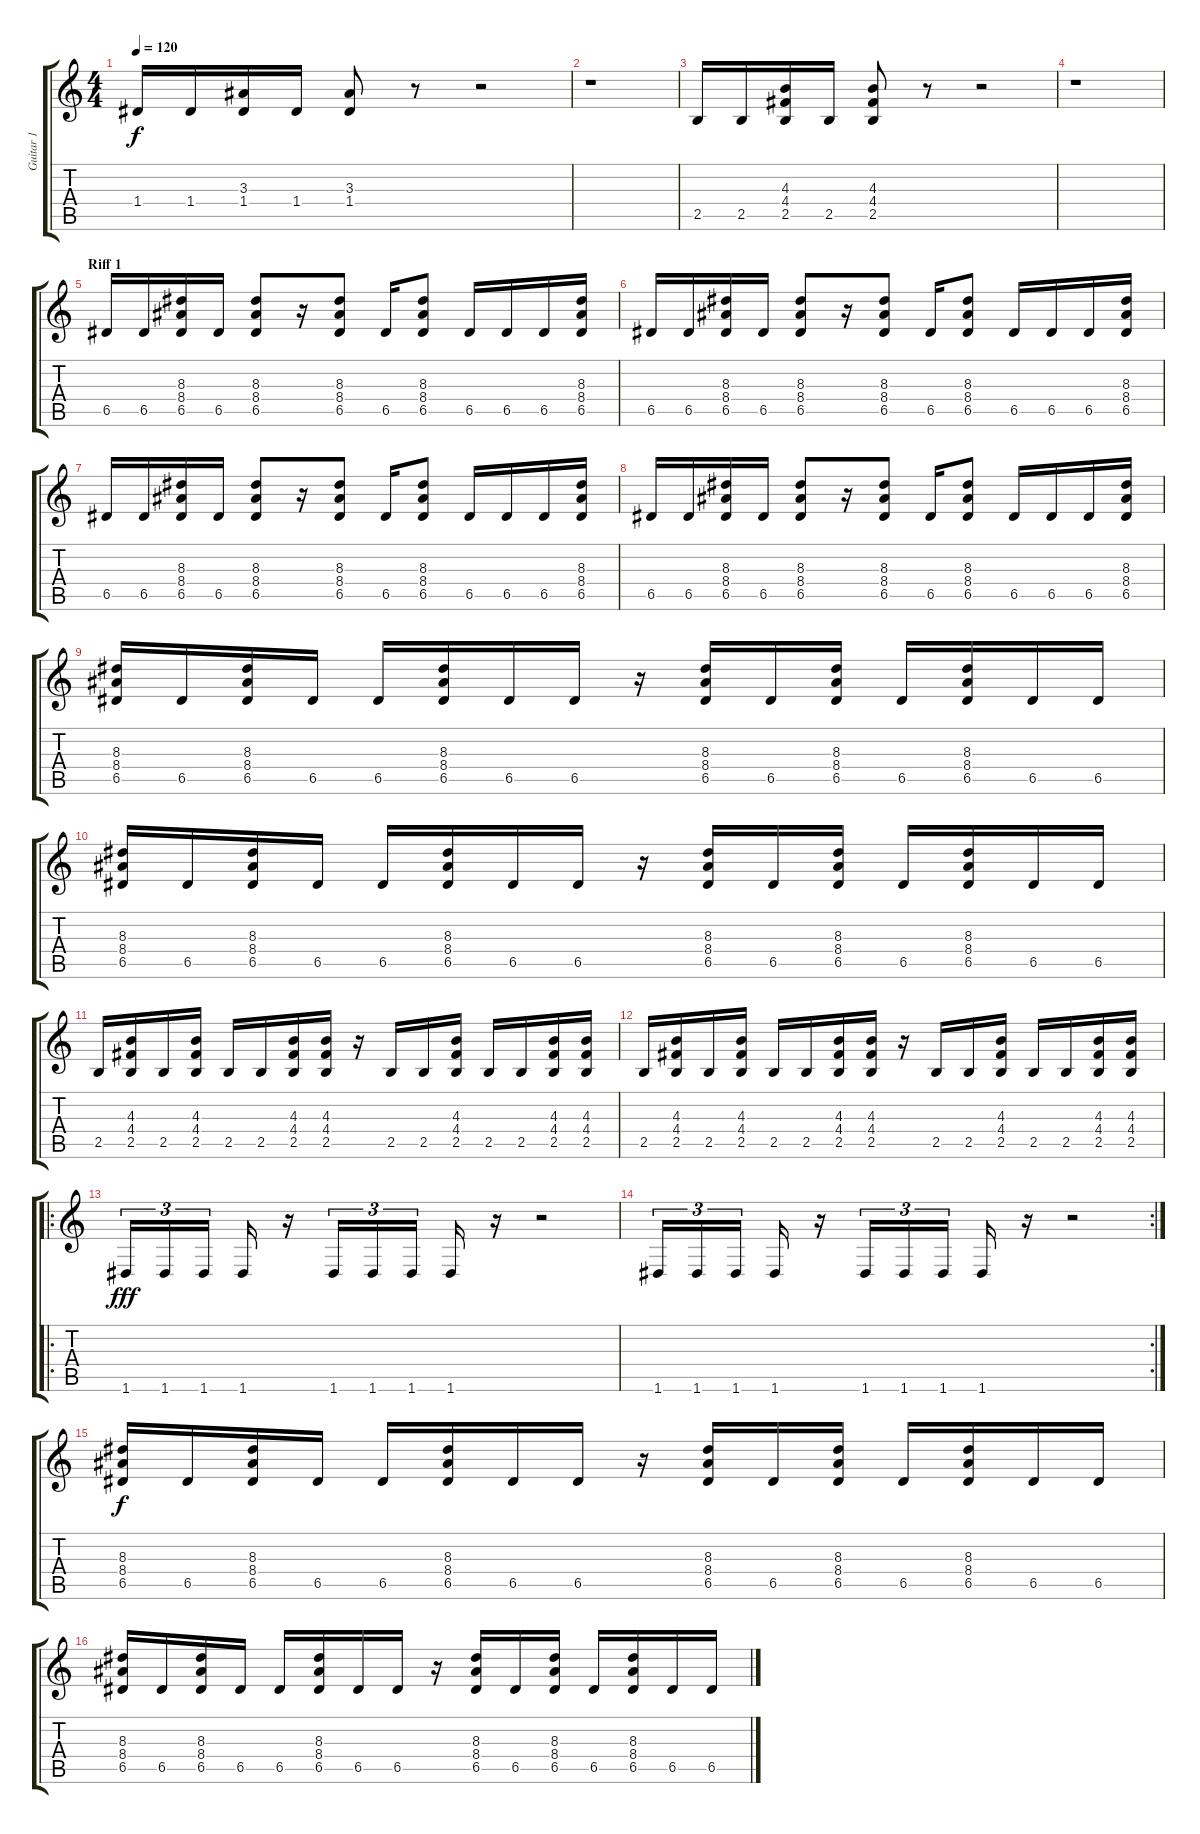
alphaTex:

\track ("Guitar 1" "Guitar 1") {instrument distortionguitar}
\staff {score tabs}
\tuning (E4 B3 G3 D3 A2 D2) {hide}
\ts (4 4)
\tempo 120
\clef g2
\ks c
1.4.16{dy f} 1.4.16 (3.3 1.4).16 1.4.16 (3.3 1.4).8 r.8 r.2 |
r.1 |
2.5.16 2.5.16 (4.3 4.4 2.5).16 2.5.16 (4.3 4.4 2.5).8 r.8 r.2 |
r.1 |
\section ("" "Riff 1")
6.5.16 6.5.16 (8.3 8.4 6.5).16 6.5.16 (8.3 8.4 6.5).8 r.16 (8.3 8.4 6.5).8 6.5.16 (8.3 8.4 6.5).8 6.5.16 6.5.16 6.5.16 (8.3 8.4 6.5).16 |
6.5.16 6.5.16 (8.3 8.4 6.5).16 6.5.16 (8.3 8.4 6.5).8 r.16 (8.3 8.4 6.5).8 6.5.16 (8.3 8.4 6.5).8 6.5.16 6.5.16 6.5.16 (8.3 8.4 6.5).16 |
6.5.16 6.5.16 (8.3 8.4 6.5).16 6.5.16 (8.3 8.4 6.5).8 r.16 (8.3 8.4 6.5).8 6.5.16 (8.3 8.4 6.5).8 6.5.16 6.5.16 6.5.16 (8.3 8.4 6.5).16 |
6.5.16 6.5.16 (8.3 8.4 6.5).16 6.5.16 (8.3 8.4 6.5).8 r.16 (8.3 8.4 6.5).8 6.5.16 (8.3 8.4 6.5).8 6.5.16 6.5.16 6.5.16 (8.3 8.4 6.5).16 |
(8.3 8.4 6.5).16 6.5.16 (8.3 8.4 6.5).16 6.5.16 6.5.16 (8.3 8.4 6.5).16 6.5.16 6.5.16 r.16 (8.3 8.4 6.5).16 6.5.16 (8.3 8.4 6.5).16 6.5.16 (8.3 8.4 6.5).16 6.5.16 6.5.16 |
(8.3 8.4 6.5).16 6.5.16 (8.3 8.4 6.5).16 6.5.16 6.5.16 (8.3 8.4 6.5).16 6.5.16 6.5.16 r.16 (8.3 8.4 6.5).16 6.5.16 (8.3 8.4 6.5).16 6.5.16 (8.3 8.4 6.5).16 6.5.16 6.5.16 |
2.5.16 (4.3 4.4 2.5).16 2.5.16 (4.3 4.4 2.5).16 2.5.16 2.5.16 (4.3 4.4 2.5).16 (4.3 4.4 2.5).16 r.16 2.5.16 2.5.16 (4.3 4.4 2.5).16 2.5.16 2.5.16 (4.3 4.4 2.5).16 (4.3 4.4 2.5).16 |
2.5.16 (4.3 4.4 2.5).16 2.5.16 (4.3 4.4 2.5).16 2.5.16 2.5.16 (4.3 4.4 2.5).16 (4.3 4.4 2.5).16 r.16 2.5.16 2.5.16 (4.3 4.4 2.5).16 2.5.16 2.5.16 (4.3 4.4 2.5).16 (4.3 4.4 2.5).16 |
\ro
1.6.16{tu (3 2) dy fff} 1.6.16{tu (3 2)} 1.6.16{tu (3 2)} 1.6.16 r.16 1.6.16{tu (3 2)} 1.6.16{tu (3 2)} 1.6.16{tu (3 2)} 1.6.16 r.16 r.2 |
\rc 2
1.6.16{tu (3 2)} 1.6.16{tu (3 2)} 1.6.16{tu (3 2)} 1.6.16 r.16 1.6.16{tu (3 2)} 1.6.16{tu (3 2)} 1.6.16{tu (3 2)} 1.6.16 r.16 r.2 |
(8.3 8.4 6.5).16{dy f} 6.5.16 (8.3 8.4 6.5).16 6.5.16 6.5.16 (8.3 8.4 6.5).16 6.5.16 6.5.16 r.16 (8.3 8.4 6.5).16 6.5.16 (8.3 8.4 6.5).16 6.5.16 (8.3 8.4 6.5).16 6.5.16 6.5.16 |
(8.3 8.4 6.5).16 6.5.16 (8.3 8.4 6.5).16 6.5.16 6.5.16 (8.3 8.4 6.5).16 6.5.16 6.5.16 r.16 (8.3 8.4 6.5).16 6.5.16 (8.3 8.4 6.5).16 6.5.16 (8.3 8.4 6.5).16 6.5.16 6.5.16
